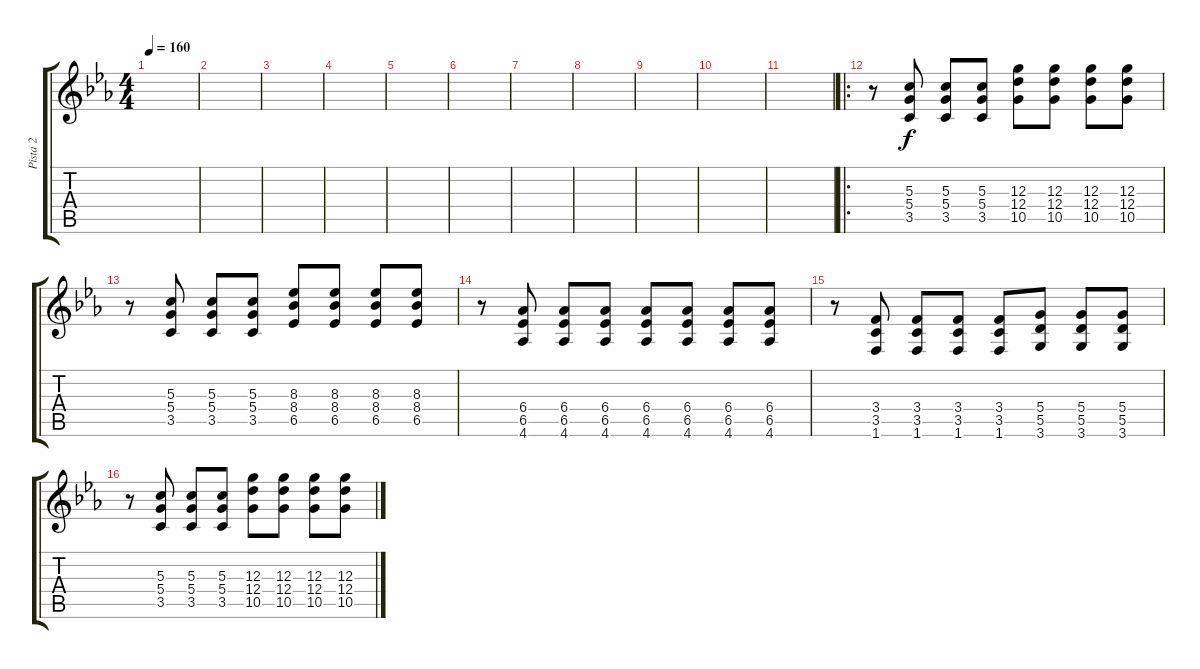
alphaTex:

\track ("Pista 2" "Pista 2") {instrument overdrivenguitar}
\staff {score tabs}
\tuning (E4 B3 G3 D3 A2 E2) {hide}
\ts (4 4)
\tempo 160
\clef g2
\ks cminor
|
|
|
|
|
|
|
|
|
|
|
\ro
r.8 (5.3 5.4 3.5).8 (5.3 5.4 3.5).8 (5.3 5.4 3.5).8 (12.3 12.4 10.5).8 (12.3 12.4 10.5).8 (12.3 12.4 10.5).8 (12.3 12.4 10.5).8 |
r.8 (5.3 5.4 3.5).8 (5.3 5.4 3.5).8 (5.3 5.4 3.5).8 (8.3 8.4 6.5).8 (8.3 8.4 6.5).8 (8.3 8.4 6.5).8 (8.3 8.4 6.5).8 |
r.8 (6.4 6.5 4.6).8 (6.4 6.5 4.6).8 (6.4 6.5 4.6).8 (6.4 6.5 4.6).8 (6.4 6.5 4.6).8 (6.4 6.5 4.6).8 (6.4 6.5 4.6).8 |
r.8 (3.4 3.5 1.6).8 (3.4 3.5 1.6).8 (3.4 3.5 1.6).8 (3.4 3.5 1.6).8 (5.4 5.5 3.6).8 (5.4 5.5 3.6).8 (5.4 5.5 3.6).8 |
r.8 (5.3 5.4 3.5).8 (5.3 5.4 3.5).8 (5.3 5.4 3.5).8 (12.3 12.4 10.5).8 (12.3 12.4 10.5).8 (12.3 12.4 10.5).8 (12.3 12.4 10.5).8
